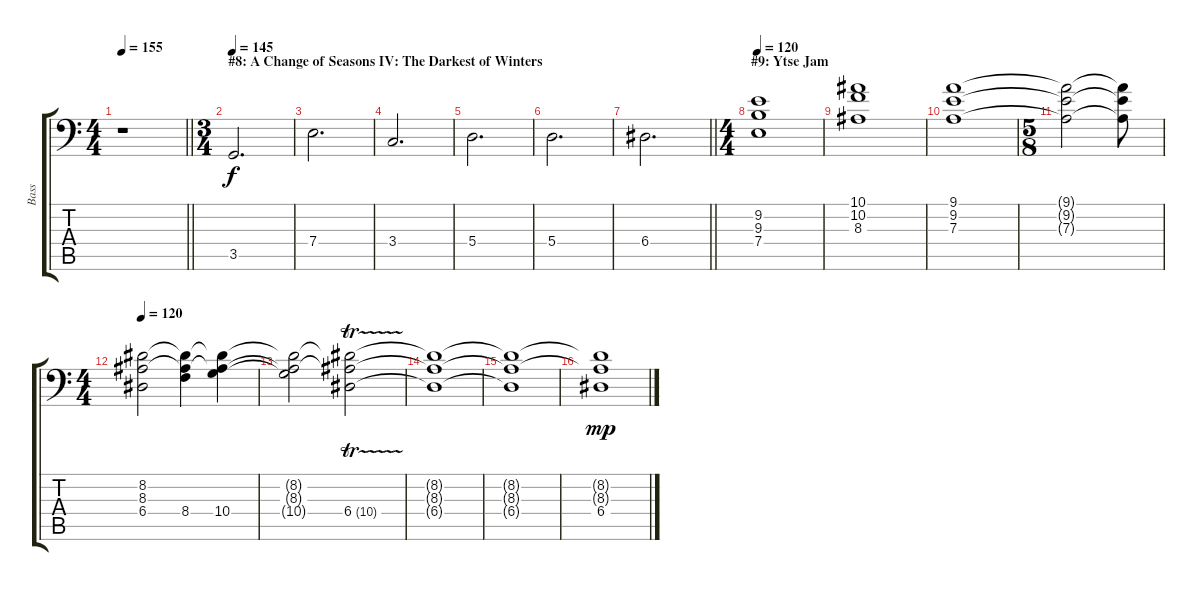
\track ("Bass" "Bass") {instrument electricbassfinger}
\staff {score tabs}
\tuning (C3 G2 D2 A1 E1 B0) {hide}
\ts (4 4)
\tempo 155
\clef f4
\barLineRight lightlight
\ks c
r.1{dy f} |
\ts (3 4)
\section ("" "#8: A Change of Seasons IV: The Darkest of Winters")
\tempo 145
3.5.2{d} |
7.4.2{d} |
3.4.2{d} |
5.4.2{d} |
5.4.2{d} |
\barLineRight lightlight
6.4.2{d} |
\ts (4 4)
\section ("" "#9: Ytse Jam")
\tempo 120
(9.2 9.3 7.4).1 |
(10.1 10.2 8.3).1 |
(9.1 9.2 7.3).1 |
\ts (5 8)
(9.1{t} 9.2{t} 7.3{t}).2 (9.1{t} 9.2{t} 7.3{t}).8 |
\ts (4 4)
\tempo 120
(8.2 8.3 6.4).2 (8.2{t} 8.3{t} 8.4).4 (8.2{t} 8.3{t} 10.4).4 |
(8.2{t} 8.3{t} 10.4{t}).2 (8.2{t} 8.3{t} 6.4{tr (10 16)}).2 |
(8.2{t} 8.3{t} 6.4{t}).1 |
(8.2{t} 8.3{t} 6.4{t}).1 |
(8.2{t} 8.3{t} 6.4).1{dy mp}
